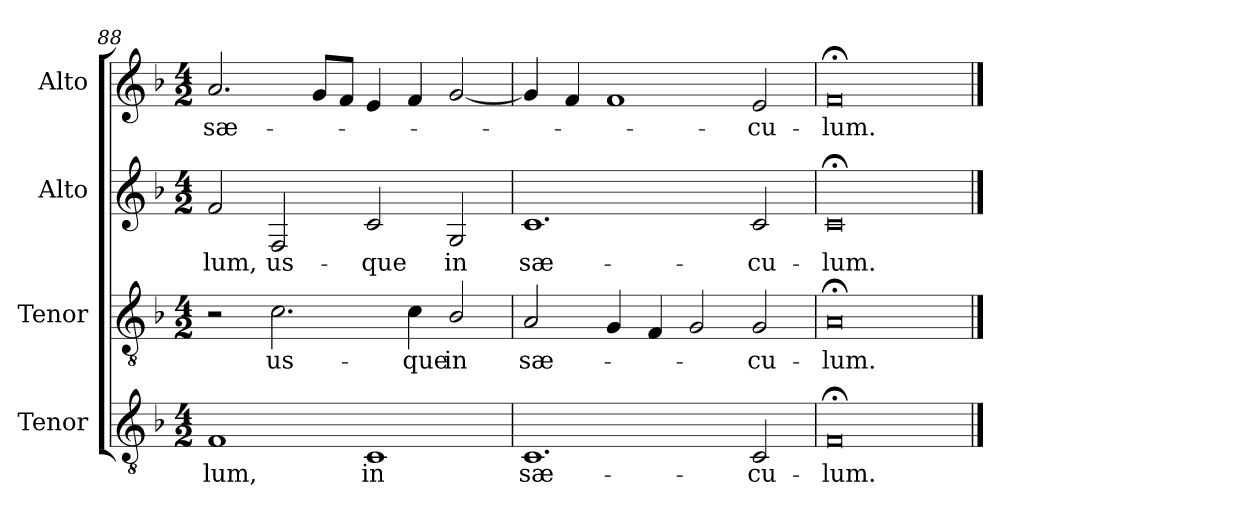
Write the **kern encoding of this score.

**kern	**text	**kern	**text	**kern	**text	**kern	**text
*part4	*part4	*part3	*part3	*part2	*part2	*part1	*part1
*staff4	*staff4	*staff3	*staff3	*staff2	*staff2	*staff1	*staff1
*I"Tenor	*	*I"Tenor	*	*I"Alto	*	*I"Alto	*
*I'T.	*	*I'T.	*	*I'A.	*	*I'A.	*
*clefGv2	*	*clefGv2	*	*clefG2	*	*clefG2	*
*ITrd7c12	*	*ITrd7c12	*	*	*	*	*
*k[b-]	*	*k[b-]	*	*k[b-]	*	*k[b-]	*
*F:	*	*F:	*	*F:	*	*F:	*
*M4/2	*	*M4/2	*	*M4/2	*	*M4/2	*
=88	=88	=88	=88	=88	=88	=88	=88
!	!LO:LY:b:color=#000000	!	!	!	!	!	!
!	!	!	!	!	!LO:LY:b:color=#000000	!	!
!	!	!	!	!	!	!	!LO:LY:b:color=#000000
1FFi	-lum,	2r	.	2fi/	-lum,	2.ai/	sæ-
!	!	!	!LO:LY:b:color=#000000	!	!	!	!
!	!	!	!	!	!LO:LY:b:color=#000000	!	!
.	.	2.Ci\	us-	2Fi/	us-	.	.
.	.	.	.	.	.	8gi/L	.
.	.	.	.	.	.	8fi/J	.
!	!LO:LY:b:color=#000000	!	!	!	!	!	!
!	!	!	!	!	!LO:LY:b:color=#000000	!	!
1CCi	in	.	.	2ci/	-que	4ei/	.
!	!	!	!LO:LY:b:color=#000000	!	!	!	!
.	.	4Ci\	-que	.	.	4fi/	.
!	!	!	!LO:LY:b:color=#000000	!	!	!	!
!	!	!	!	!	!LO:LY:b:color=#000000	!	!
.	.	2BB-i/	in	2Gi/	in	[2gi/	.
=89	=89	=89	=89	=89	=89	=89	=89
!	!LO:LY:b:color=#000000	!	!	!	!	!	!
!	!	!	!LO:LY:b:color=#000000	!	!	!	!
!	!	!	!	!	!LO:LY:b:color=#000000	!	!
1.CCi	sæ-	2AAi/	sæ-	1.ci	sæ-	4gi/]	.
.	.	.	.	.	.	4fi/	.
.	.	4GGi/	.	.	.	1fi	.
.	.	4FFi/	.	.	.	.	.
.	.	2GGi/	.	.	.	.	.
!	!LO:LY:b:color=#000000	!	!	!	!	!	!
!	!	!	!LO:LY:b:color=#000000	!	!	!	!
!	!	!	!	!	!LO:LY:b:color=#000000	!	!
!	!	!	!	!	!	!	!LO:LY:b:color=#000000
2CCi/	-cu-	2GGi/	-cu-	2ci/	-cu-	2ei/	-cu-
=90	=90	=90	=90	=90	=90	=90	=90
!	!LO:LY:b:color=#000000	!	!	!	!	!	!
!	!	!	!LO:LY:b:color=#000000	!	!	!	!
!	!	!	!	!	!LO:LY:b:color=#000000	!	!
!	!	!	!	!	!	!	!LO:LY:b:color=#000000
0FF;i	-lum.	0AA;i	-lum.	0c;i	-lum.	0f;i	-lum.
==	==	==	==	==	==	==	==
*-	*-	*-	*-	*-	*-	*-	*-
